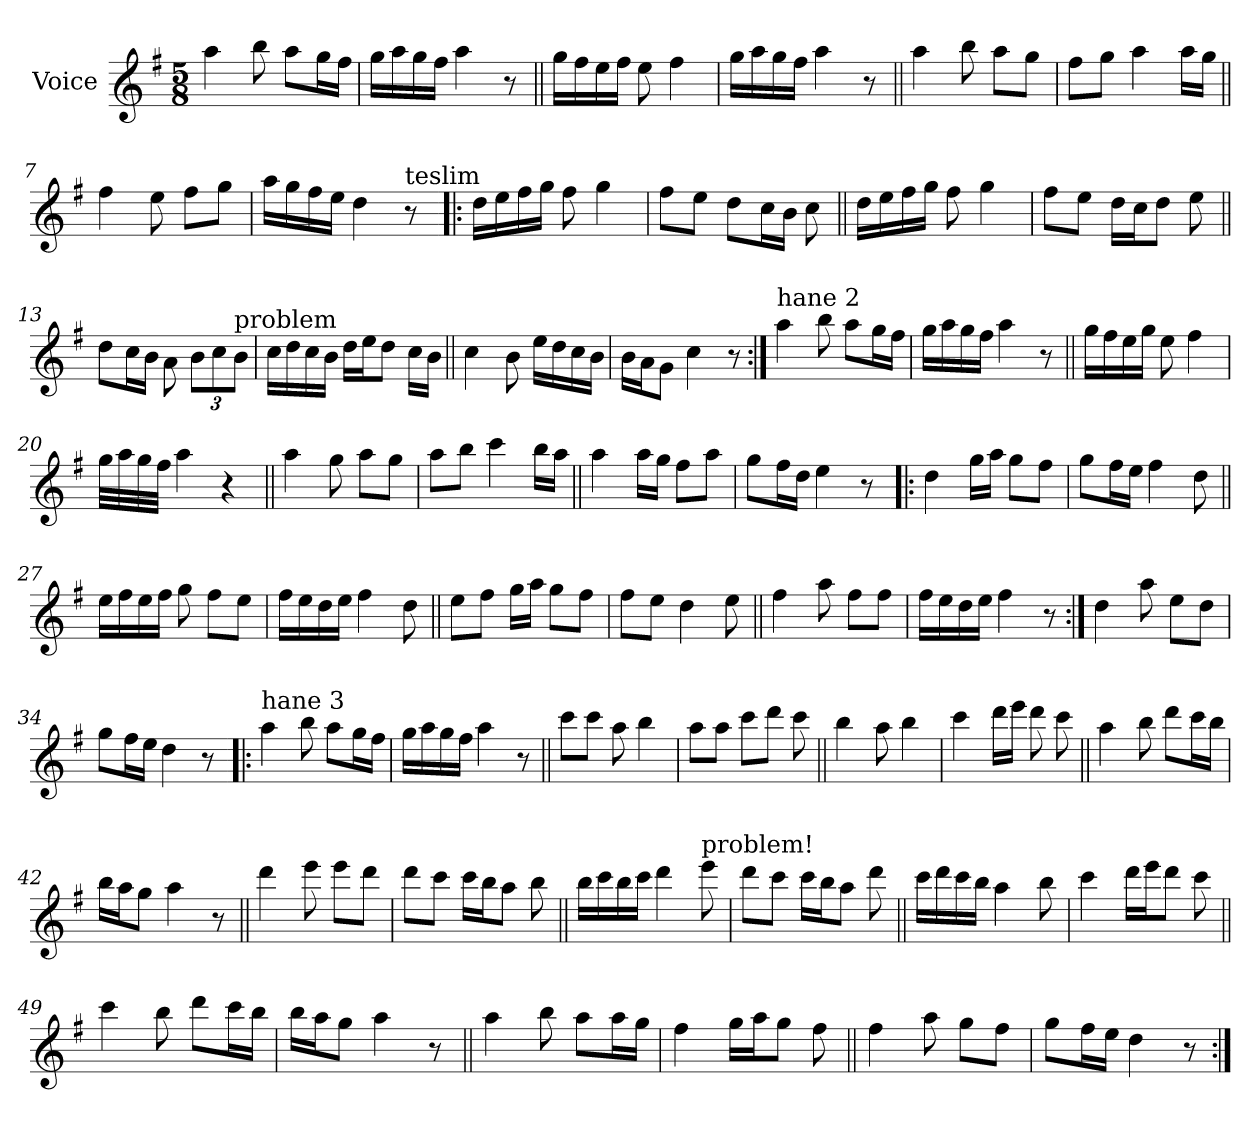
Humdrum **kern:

**kern
*part1
*staff1
*I"Voice
*I'Vo.
*clefG2
*k[f#]
*M5/8
=1
4aa\
8bb\
8aa\L
16gg\L
16ff#\JJ
=2
16gg\LL
16aa\
16gg\
16ff#\JJ
4aa\
8r
=3||
16gg\LL
16ff#\
16ee\
16ff#\JJ
8ee\
4ff#\
=4
16gg\LL
16aa\
16gg\
16ff#\JJ
4aa\
8r
!!LO:LB:g=z
=5||
4aa\
8bb\
8aa\L
8gg\J
=6
8ff#\L
8gg\J
4aa\
16aa\LL
16gg\JJ
=7||
4ff#\
8ee\
8ff#\L
8gg\J
=8
16aa\LL
16gg\
16ff#\
16ee\JJ
4dd\
!LO:TX:a:t=teslim
8r
=9!|:
16dd\LL
16ee\
16ff#\
16gg\JJ
8ff#\
4gg\
!!LO:LB:g=z
=10
8ff#\L
8ee\J
8dd\L
16cc\L
16b\JJ
8cc\
=11||
16dd\LL
16ee\
16ff#\
16gg\JJ
8ff#\
4gg\
=12
8ff#\L
8ee\J
16dd\LL
16cc\J
8dd\J
8ee\
=13||
8dd\L
16cc\L
16b\JJ
8a\
*Xbrackettup
12b\L
12cc\
!LO:TX:a:t=problem
12b\J
!!LO:LB:g=z
=14
16cc\LL
16dd\
16cc\
16b\JJ
16dd\LL
16ee\J
8dd\J
16cc\LL
16b\JJ
=15||
4cc\
8b\
16ee\LL
16dd\
16cc\
16b\JJ
=16
16b\LL
16a\J
8g\J
4cc\
8r
=17:|!
!LO:TX:a:t=hane 2
4aa\
8bb\
8aa\L
16gg\L
16ff#\JJ
=18
16gg\LL
16aa\
16gg\
16ff#\JJ
4aa\
8r
!!LO:LB:g=z
=19||
16gg\LL
16ff#\
16ee\
16gg\JJ
8ee\
4ff#\
=20
32gg\LLL
32aa\
32gg\
32ff#\JJJ
4aa\
4r
=21||
4aa\
8gg\
8aa\L
8gg\J
=22
8aa\L
8bb\J
4ccc\
16bb\LL
16aa\JJ
=23||
4aa\
16aa\LL
16gg\JJ
8ff#\L
8aa\J
!!LO:LB:g=z
=24
8gg\L
16ff#\L
16dd\JJ
4ee\
8r
=25!|:
4dd\
16gg\LL
16aa\JJ
8gg\L
8ff#\J
=26
8gg\L
16ff#\L
16ee\JJ
4ff#\
8dd\
=27||
16ee\LL
16ff#\
16ee\
16ff#\JJ
8gg\
8ff#\L
8ee\J
=28
16ff#\LL
16ee\
16dd\
16ee\JJ
4ff#\
8dd\
!!LO:LB:g=z
=29||
8ee\L
8ff#\J
16gg\LL
16aa\JJ
8gg\L
8ff#\J
=30
8ff#\L
8ee\J
4dd\
8ee\
=31||
4ff#\
8aa\
8ff#\L
8ff#\J
=32
16ff#\LL
16ee\
16dd\
16ee\JJ
4ff#\
8r
=33:|!
4dd\
8aa\
8ee\L
8dd\J
=34
8gg\L
16ff#\L
16ee\JJ
4dd\
8r
!!LO:LB:g=z
=35!|:
!LO:TX:a:t=hane 3
4aa\
8bb\
8aa\L
16gg\L
16ff#\JJ
=36
16gg\LL
16aa\
16gg\
16ff#\JJ
4aa\
8r
=37||
8ccc\L
8ccc\J
8aa\
4bb\
=38
8aa\L
8aa\J
8ccc\L
8ddd\J
8ccc\
=39||
4bb\
8aa\
4bb\
!!LO:LB:g=z
=40
4ccc\
16ddd\LL
16eee\JJ
8ddd\
8ccc\
=41||
4aa\
8bb\
8ddd\L
16ccc\L
16bb\JJ
=42
16bb\LL
16aa\J
8gg\J
4aa\
8r
=43||
4ddd\
8eee\
8eee\L
8ddd\J
=44
8ddd\L
8ccc\J
16ccc\LL
16bb\J
8aa\J
8bb\
!!LO:LB:g=z
=45||
16bb\LL
16ccc\
16bb\
16ccc\JJ
4ddd\
!LO:TX:a:t=problem!
8eee\
=46
8ddd\L
8ccc\J
16ccc\LL
16bb\J
8aa\J
8ddd\
=47||
16ccc\LL
16ddd\
16ccc\
16bb\JJ
4aa\
8bb\
=48
4ccc\
16ddd\LL
16eee\J
8ddd\J
8ccc\
=49||
4ccc\
8bb\
8ddd\L
16ccc\L
16bb\JJ
!!LO:LB:g=z
=50
16bb\LL
16aa\J
8gg\J
4aa\
8r
=51||
4aa\
8bb\
8aa\L
16aa\L
16gg\JJ
=52
4ff#\
16gg\LL
16aa\J
8gg\J
8ff#\
=53||
4ff#\
8aa\
8gg\L
8ff#\J
=54
8gg\L
16ff#\L
16ee\JJ
4dd\
8r
=:|!
*-
